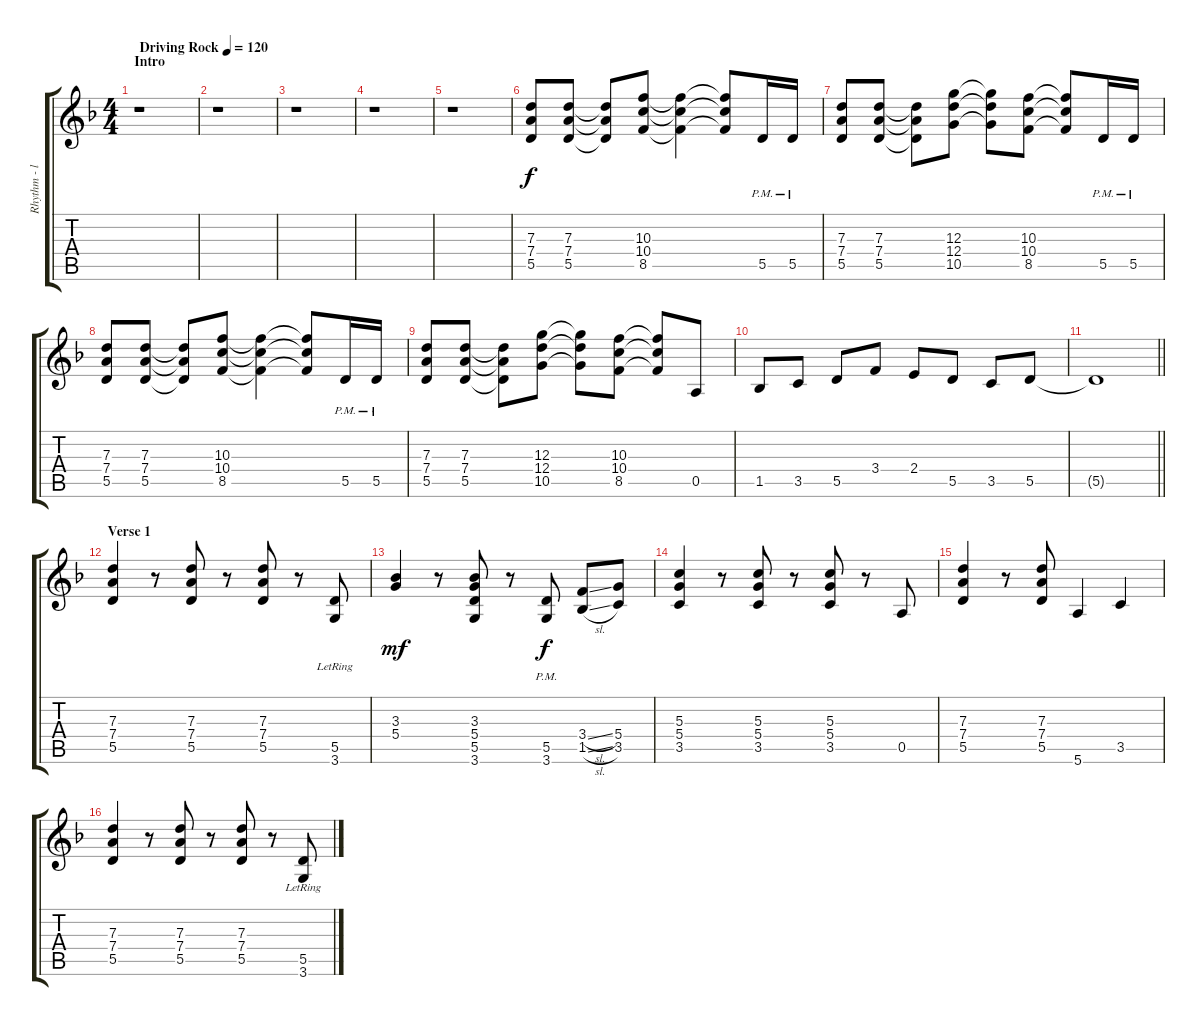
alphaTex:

\track ("Rhythm - left" "Rhythm - l") {instrument distortionguitar}
\staff {score tabs}
\tuning (E4 B3 G3 D3 A2 E2) {hide}
\ts (4 4)
\section ("" "Intro")
\tempo (120 "Driving Rock")
\clef g2
\ks dminor
r.1{dy f instrument distortionguitar} |
r.1 |
r.1 |
r.1 |
r.1 |
(7.3 7.4 5.5).8 (7.3 7.4 5.5).8 (7.3{t} 7.4{t} 5.5{t}).8 (10.3 10.4 8.5).8 (10.3{t} 10.4{t} 8.5{t}).4 (10.3{t} 10.4{t} 8.5{t}).8 5.5{pm}.16 5.5{pm}.16 |
(7.3 7.4 5.5).8 (7.3 7.4 5.5).8 (7.3{t} 7.4{t} 5.5{t}).8 (12.3 12.4 10.5).8 (12.3{t} 12.4{t} 10.5{t}).8 (10.3 10.4 8.5).8 (10.3{t} 10.4{t} 8.5{t}).8 5.5{pm}.16 5.5{pm}.16 |
(7.3 7.4 5.5).8 (7.3 7.4 5.5).8 (7.3{t} 7.4{t} 5.5{t}).8 (10.3 10.4 8.5).8 (10.3{t} 10.4{t} 8.5{t}).4 (10.3{t} 10.4{t} 8.5{t}).8 5.5{pm}.16 5.5{pm}.16 |
(7.3 7.4 5.5).8 (7.3 7.4 5.5).8 (7.3{t} 7.4{t} 5.5{t}).8 (12.3 12.4 10.5).8 (12.3{t} 12.4{t} 10.5{t}).8 (10.3 10.4 8.5).8 (10.3{t} 10.4{t} 8.5{t}).8 0.5.8 |
1.5.8 3.5.8 5.5.8 3.4.8 2.4.8 5.5.8 3.5.8 5.5.8 |
\barLineRight lightlight
5.5{t}.1 |
\section ("" "Verse 1")
(7.3 7.4 5.5).4 r.8 (7.3 7.4 5.5).8 r.8 (7.3 7.4 5.5).8 r.8 (5.5 3.6{lr}).8 |
(3.3 5.4).4{dy mf} r.8 (3.3 5.4 5.5 3.6).8 r.8 (5.5{pm} 3.6{pm}).8{dy f} (3.4{sl} 1.5{sl}).8 (5.4 3.5).8 |
(5.3 5.4 3.5).4 r.8 (5.3 5.4 3.5).8 r.8 (5.3 5.4 3.5).8 r.8 0.5.8 |
(7.3 7.4 5.5).4 r.8 (7.3 7.4 5.5).8 5.6.4 3.5.4 |
(7.3 7.4 5.5).4 r.8 (7.3 7.4 5.5).8 r.8 (7.3 7.4 5.5).8 r.8 (5.5 3.6{lr}).8
